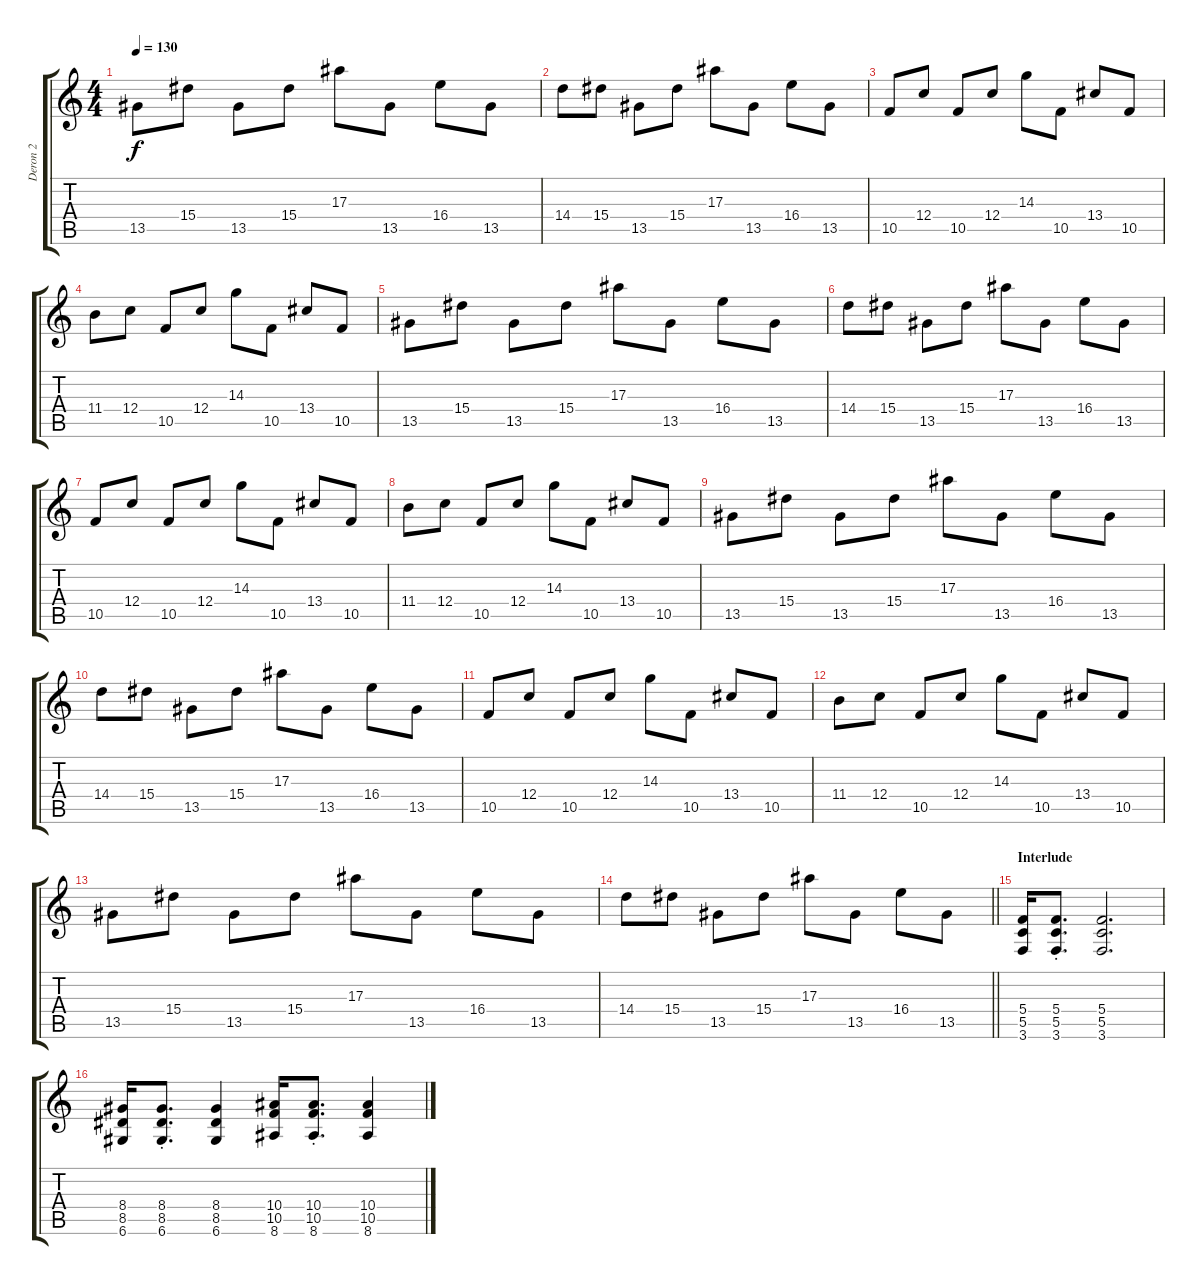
\track ("Deron 2" "Deron 2") {instrument distortionguitar}
\staff {score tabs}
\tuning (D4 A3 F3 C3 G2 D2) {hide}
\ts (4 4)
\tempo 130
\clef g2
\ks c
13.5.8{dy f} 15.4.8 13.5.8 15.4.8 17.3.8 13.5.8 16.4.8 13.5.8 |
14.4.8 15.4.8 13.5.8 15.4.8 17.3.8 13.5.8 16.4.8 13.5.8 |
10.5.8 12.4.8 10.5.8 12.4.8 14.3.8 10.5.8 13.4.8 10.5.8 |
11.4.8 12.4.8 10.5.8 12.4.8 14.3.8 10.5.8 13.4.8 10.5.8 |
13.5.8 15.4.8 13.5.8 15.4.8 17.3.8 13.5.8 16.4.8 13.5.8 |
14.4.8 15.4.8 13.5.8 15.4.8 17.3.8 13.5.8 16.4.8 13.5.8 |
10.5.8 12.4.8 10.5.8 12.4.8 14.3.8 10.5.8 13.4.8 10.5.8 |
11.4.8 12.4.8 10.5.8 12.4.8 14.3.8 10.5.8 13.4.8 10.5.8 |
13.5.8 15.4.8 13.5.8 15.4.8 17.3.8 13.5.8 16.4.8 13.5.8 |
14.4.8 15.4.8 13.5.8 15.4.8 17.3.8 13.5.8 16.4.8 13.5.8 |
10.5.8 12.4.8 10.5.8 12.4.8 14.3.8 10.5.8 13.4.8 10.5.8 |
11.4.8 12.4.8 10.5.8 12.4.8 14.3.8 10.5.8 13.4.8 10.5.8 |
13.5.8 15.4.8 13.5.8 15.4.8 17.3.8 13.5.8 16.4.8 13.5.8 |
\barLineRight lightlight
14.4.8 15.4.8 13.5.8 15.4.8 17.3.8 13.5.8 16.4.8 13.5.8 |
\section ("" "Interlude")
(5.4 5.5 3.6).16 (5.4{st} 5.5{st} 3.6{st}).8{d} (5.4 5.5 3.6).2{d} |
(8.4 8.5 6.6).16 (8.4{st} 8.5{st} 6.6{st}).8{d} (8.4 8.5 6.6).4 (10.4 10.5 8.6).16 (10.4{st} 10.5{st} 8.6{st}).8{d} (10.4 10.5 8.6).4
